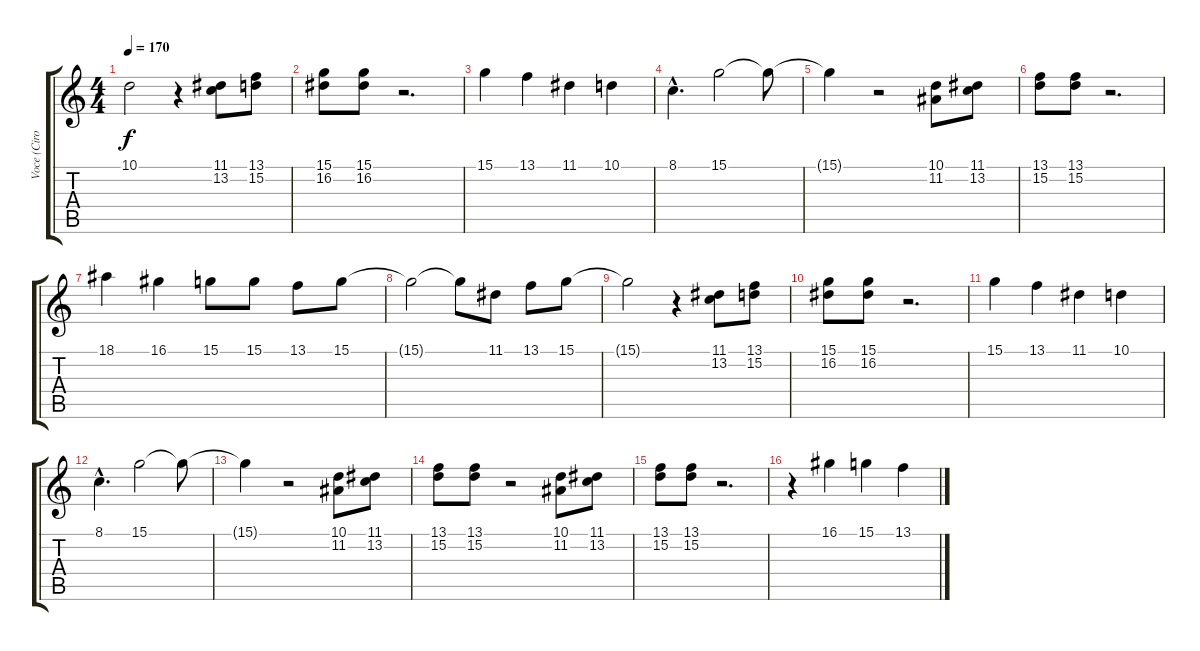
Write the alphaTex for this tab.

\track ("Voce (Ciro)" "Voce (Ciro") {instrument lead6voice}
\staff {score tabs}
\tuning (E4 B3 G3 D3 A2 E2) {hide}
\ts (4 4)
\tempo 170
\clef g2
\ks c
10.1{t}.2{dy f} r.4 (11.1 13.2).8 (13.1 15.2).8 |
(15.1 16.2).8 (15.1 16.2).8 r.2{d} |
15.1.4 13.1.4 11.1.4 10.1.4 |
8.1{hac}.4{d} 15.1.2 15.1{t}.8 |
15.1{t}.4 r.2 (10.1 11.2).8 (11.1 13.2).8 |
(13.1 15.2).8 (13.1 15.2).8 r.2{d} |
18.1.4 16.1.4 15.1.8 15.1.8 13.1.8 15.1.8 |
15.1{t}.2 15.1{t}.8 11.1.8 13.1.8 15.1.8 |
15.1{t}.2 r.4 (11.1 13.2).8 (13.1 15.2).8 |
(15.1 16.2).8 (15.1 16.2).8 r.2{d} |
15.1.4 13.1.4 11.1.4 10.1.4 |
8.1{hac}.4{d} 15.1.2 15.1{t}.8 |
15.1{t}.4 r.2 (10.1 11.2).8 (11.1 13.2).8 |
(13.1 15.2).8 (13.1 15.2).8 r.2 (10.1 11.2).8 (11.1 13.2).8 |
(13.1 15.2).8 (13.1 15.2).8 r.2{d} |
r.4 16.1.4 15.1.4 13.1.4
